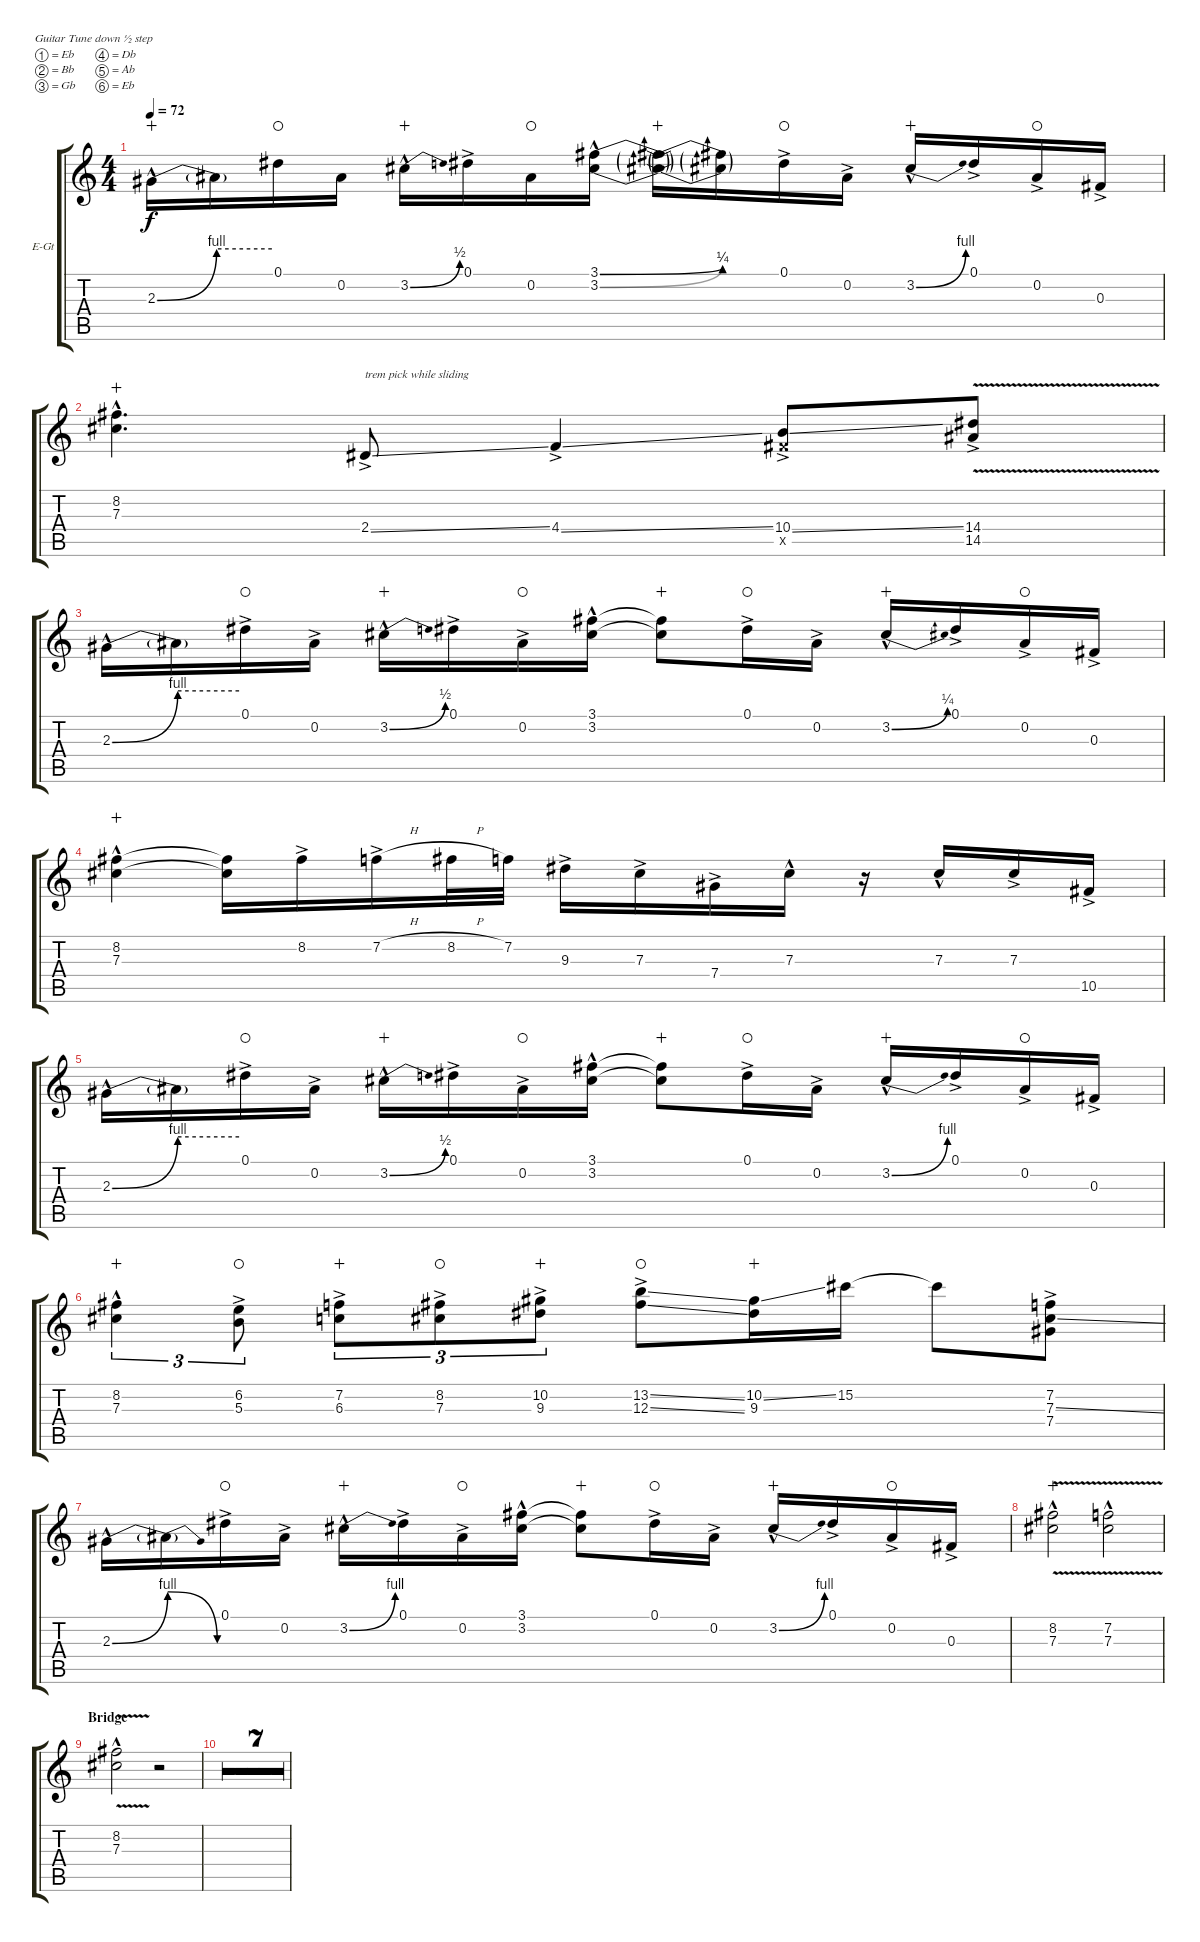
\bracketExtendMode groupsimilarinstruments
\firstSystemTrackNameOrientation horizontal
\otherSystemsTrackNameOrientation horizontal
\track ("Guitar 1 (Slash)" "E-Gt") {multiBarRest instrument overdrivenguitar}
\staff {score tabs}
\tuning (Eb4 Bb3 Gb3 Db3 Ab2 Eb2)
\ts (4 4)
\tempo 72
\clef g2
\ks c
2.3{be (bend 0 0 60 4) hac}.16{dy f wahc} 2.3{be (hold 0 4 60 4) t}.16 0.1.16{waho} 0.2.16 3.2{be (bend 0 0 60 2) hac}.16{wahc} 0.1{ac}.16 0.2.16{waho} (3.1{be (bend 0 0 60 1) hac} 3.2{be (bend 0 0 60 1) hac}).16 (3.1{t} 3.2{t}).16{wahc} (3.1{be (prebend 0 1 60 1) t} 3.2{be (prebend 0 1 60 1) t}).16 0.1{ac}.16{waho} 0.2{ac}.16 3.2{be (bend 0 0 60 4) hac}.16{wahc} 0.1{ac}.16 0.2{ac}.16{waho} 0.3{ac}.16 |
(8.2{hac} 7.3{hac}).4{d wahc} 2.4{ss ac}.8{txt "trem pick while sliding"} 4.4{ss ac}.4 (10.4{ss ac} 10.5{x}).8 (14.4{v ac} 14.5{v ac}).8 |
2.3{be (bend 0 0 60 4) hac}.16 2.3{be (hold 0 4 60 4) t}.16 0.1{ac}.16{waho} 0.2{ac}.16 3.2{be (bend 0 0 60 2) hac}.16{wahc} 0.1{ac}.16 0.2{ac}.16{waho} (3.1{hac} 3.2{hac}).16 (3.1{t} 3.2{t}).8{wahc} 0.1{ac}.16{waho} 0.2{ac}.16 3.2{be (bend 0 0 60 1) hac}.16{wahc} 0.1{ac}.16 0.2{ac}.16{waho} 0.3{ac}.16 |
(8.2{hac} 7.3{hac}).4{wahc} (8.2{t} 7.3{t}).16 8.2{ac}.16 7.2{h ac}.16 8.2{h}.32 7.2.32 9.3{ac}.16 7.3{ac}.16 7.4{ac}.16 7.3{hac}.16 r.16 7.3{hac}.16 7.3{ac}.16 10.5{ac}.16 |
2.3{be (bend 0 0 60 4) hac}.16 2.3{be (hold 0 4 60 4) t}.16 0.1{ac}.16{waho} 0.2{ac}.16 3.2{be (bend 0 0 60 2) hac}.16{wahc} 0.1{ac}.16 0.2{ac}.16{waho} (3.1{hac} 3.2{hac}).16 (3.1{t} 3.2{t}).8{wahc} 0.1{ac}.16{waho} 0.2{ac}.16 3.2{be (bend 0 0 60 4) hac}.16{wahc} 0.1{ac}.16 0.2{ac}.16{waho} 0.3{ac}.16 |
(8.2{hac} 7.3{hac}).4{tu (3 2) wahc} (6.2{ac} 5.3{ac}).8{tu (3 2) waho} (7.2{ac} 6.3{ac}).8{tu (3 2) wahc} (8.2{ac} 7.3{ac}).8{tu (3 2) waho} (10.2{ac} 9.3{ac}).8{tu (3 2) wahc} (13.2{ss ac} 12.3{ss ac}).8{waho} (10.2{ss} 9.3).16{wahc} 15.2.16 15.2{t}.8 (7.2{ac} 7.3{ss ac} 7.4{ac}).8 |
2.3{be (bend 0 0 60 4) hac}.16 2.3{be (release 0 4 60 0) t}.16 0.1{ac}.16{waho} 0.2{ac}.16 3.2{be (bend 0 0 60 4) hac}.16{wahc} 0.1{ac}.16 0.2{ac}.16{waho} (3.1{hac} 3.2{hac}).16 (3.1{t} 3.2{t}).8{wahc} 0.1{ac}.16{waho} 0.2{ac}.16 3.2{be (bend 0 0 60 4) hac}.16{wahc} 0.1{ac}.16 0.2{ac}.16{waho} 0.3{ac}.16 |
(8.2{v hac} 7.3{v hac}).2{wahc} (7.2{v hac} 7.3{v hac}).2 |
\section ("" "Bridge")
(8.2{v hac} 7.3{v hac}).2 r.2 |
r.1 |
r.1 |
r.1 |
r.1 |
r.1 |
r.1 |
r.1
